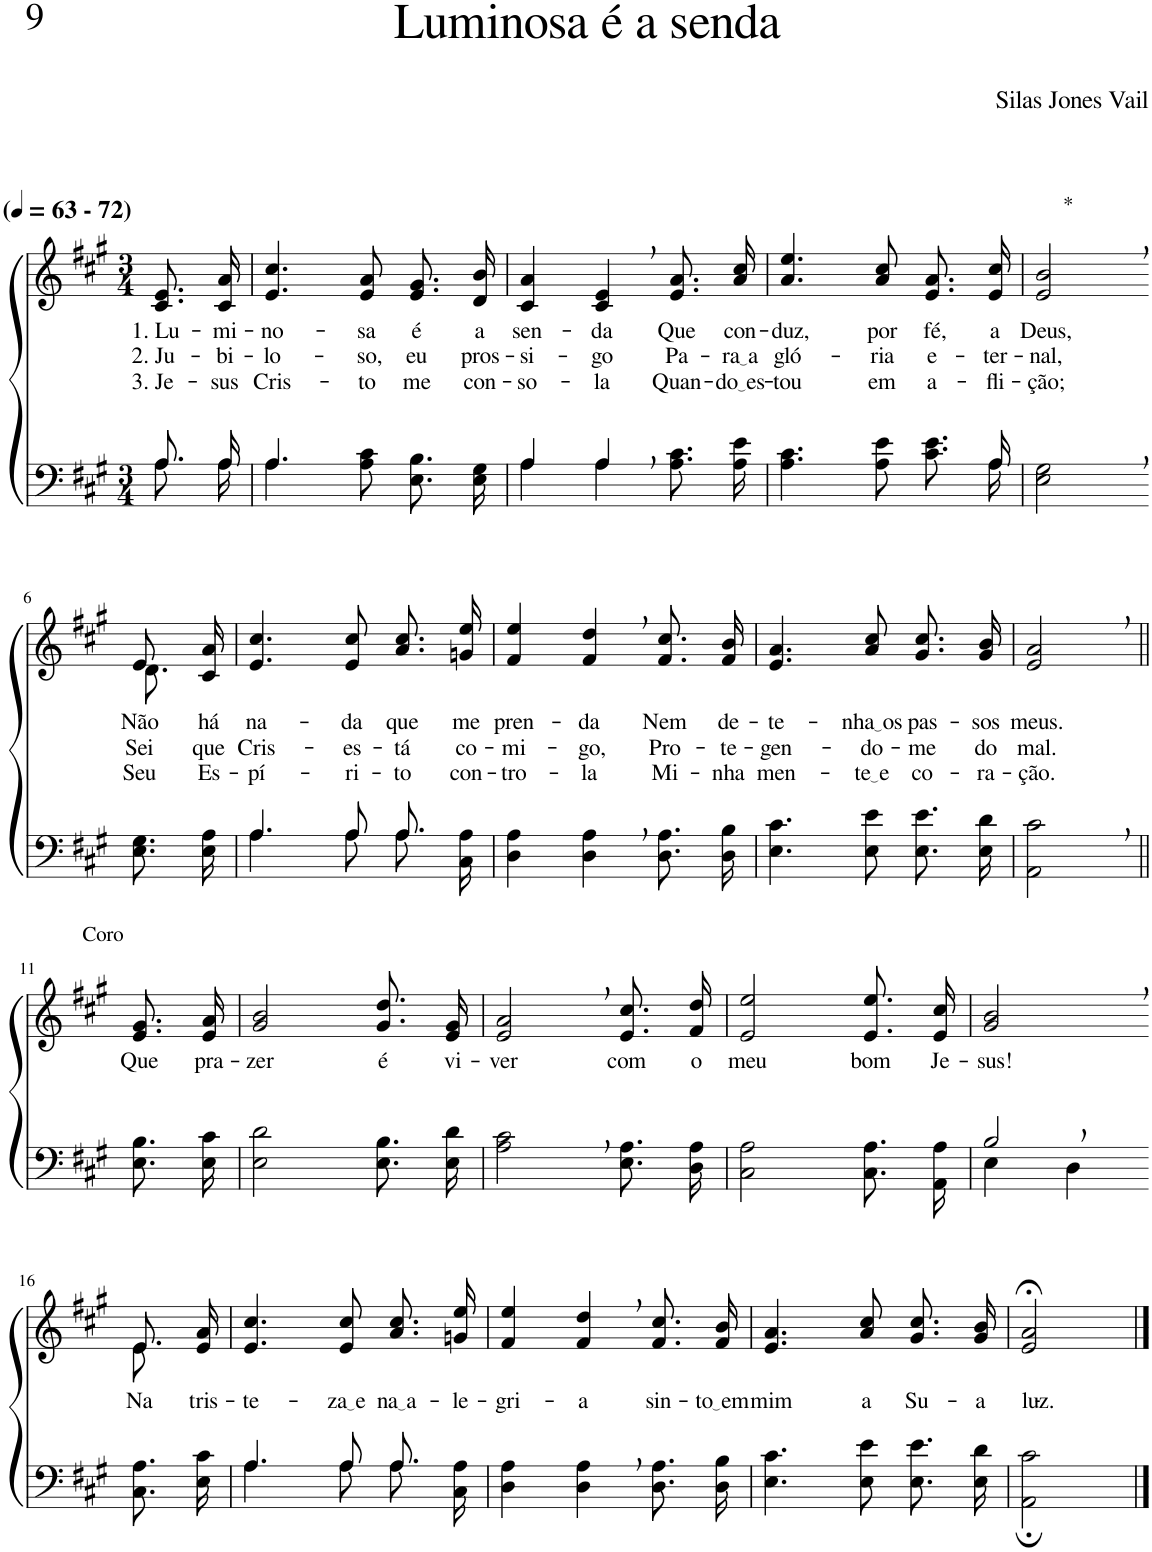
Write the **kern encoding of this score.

**kern	**kern	**text	**text	**text
*part2	*part1	*part1	*part1	*part1
*staff2	*staff1	*staff1	*staff1	*staff1
*I"Parte III e IV	*I"Parte I e II	*	*	*
*clefF4	*clefG2	*	*	*
*Trd1c2	*Trd1c2	*	*	*
*k[f#c#g#]	*k[f#c#g#]	*	*	*
*M3/4	*M3/4	*	*	*
*MM63	*MM63	*	*	*
=1	=1	=1	=1	=1
*^	*	*	*	*
!	!	!LO:TX:a:B:t=(	!	!	!
!	!	!LO:TX:a:B:t=- 72)	!	!	!
!	!	!	!LO:LY:b	!LO:LY:b	!LO:LY:b
8.A/L	8.A\L	8.c#/ 8.e/L	1. Lu-	2. Ju-	3. Je-
!	!	!	!LO:LY:b	!LO:LY:b	!LO:LY:b
16A/Jk	16A\Jk	16c#/ 16a/Jk	-mi-	-bi-	-sus
=2	=2	=2	=2	=2	=2
!	!	!	!LO:LY:b	!LO:LY:b	!LO:LY:b
4.A/	4.A\	4.e/ 4.cc#/	-no-	-lo-	Cris-
!	!	!	!LO:LY:b	!LO:LY:b	!LO:LY:b
4.ryy	8A\ 8c#\	8e/ 8a/	-sa	-so,	-to
!	!	!	!LO:LY:b	!LO:LY:b	!LO:LY:b
.	8.E\ 8.B\L	8.e/ 8.g#/L	é	eu	me
!	!	!	!LO:LY:b	!LO:LY:b	!LO:LY:b
.	16E\ 16G#\Jk	16d/ 16b/Jk	a	pros-	con-
=3	=3	=3	=3	=3	=3
!	!	!	!LO:LY:b	!LO:LY:b	!LO:LY:b
4A\	4A/	4c#/ 4a/	sen-	-si-	-so-
!	!	!	!LO:LY:b	!LO:LY:b	!LO:LY:b
4A,\	4A/	4c#/, 4e/,	-da	-go	-la
!	!	!	!LO:LY:b	!LO:LY:b	!LO:LY:b
8.A\ 8.c#\L	4ryy	8.e/ 8.a/L	Que	Pa-	Quan-
!	!	!	!LO:LY:b	!LO:LY:b	!LO:LY:b
16A\ 16e\Jk	.	16a/ 16cc#/Jk	con-	ra a	do es
=4	=4	=4	=4	=4	=4
!	!	!	!LO:LY:b	!LO:LY:b	!LO:LY:b
4.A\ 4.c#\	8.ryy	4.a/ 4.ee/	-duz,	gló-	-tou
!	!	!	!LO:LY:b	!LO:LY:b	!LO:LY:b
*v	*v	*	*	*	*
8A\ 8e\	8a/ 8cc#/	por	-ria	em
!	!	!LO:LY:b	!LO:LY:b	!LO:LY:b
8.c#\ 8.e\L	8.e/ 8.a/L	fé,	e-	a-
*^	*	*	*	*
!	!	!	!LO:LY:b	!LO:LY:b	!LO:LY:b
16A\Jk	16A/	16e/ 16cc#/Jk	a	-ter-	-fli-
=5	=5	=5	=5	=5	=5
!	!	!LO:TX:a:t=*	!	!	!
!	!	!	!LO:LY:b	!LO:LY:b	!LO:LY:b
*v	*v	*	*	*	*
2E\, 2G#\,	2e/, 2b/,	Deus,	-nal,	-ção;
!!LO:LB:g=z
=6-	=6-	=6-	=6-	=6-
!	!	!LO:LY:b	!LO:LY:b	!LO:LY:b
*	*^	*	*	*
8.E\ 8.G#\L	8.d/L	8e/	Não	Sei	Seu
.	.	8ryy	.	.	.
!	!	!	!LO:LY:b	!LO:LY:b	!LO:LY:b
16E\ 16A\Jk	16c#/ 16a/Jk	.	há	que	Es-
*	*v	*v	*	*	*
=7	=7	=7	=7	=7
*^	*	*	*	*
!	!	!	!LO:LY:b	!LO:LY:b	!LO:LY:b
4.A/	4.A\	4.e/ 4.cc#/	na-	Cris-	-pí-
!	!	!	!LO:LY:b	!LO:LY:b	!LO:LY:b
8A/	8A\	8e/ 8cc#/	-da	-es-	-ri-
!	!	!	!LO:LY:b	!LO:LY:b	!LO:LY:b
8.A\L	8.A\J	8.a\ 8.cc#\L	que	-tá	-to
!	!	!	!LO:LY:b	!LO:LY:b	!LO:LY:b
16C#\ 16A\Jk	16ryy	16gn\ 16ee\Jk	me	co-	con-
=8	=8	=8	=8	=8	=8
!	!	!	!LO:LY:b	!LO:LY:b	!LO:LY:b
*v	*v	*	*	*	*
4D\ 4A\	4f#/ 4ee/	pren-	-mi-	-tro-
!	!	!LO:LY:b	!LO:LY:b	!LO:LY:b
4D\, 4A\,	4f#/, 4dd/,	-da	-go,	-la
!	!	!LO:LY:b	!LO:LY:b	!LO:LY:b
8.D\ 8.A\L	8.f#/ 8.cc#/L	Nem	Pro-	Mi-
!	!	!LO:LY:b	!LO:LY:b	!LO:LY:b
16D\ 16B\Jk	16f#/ 16b/Jk	de-	-te-	-nha
=9	=9	=9	=9	=9
!	!	!LO:LY:b	!LO:LY:b	!LO:LY:b
4.E\ 4.c#\	4.e/ 4.a/	-te-	-gen-	men-
!	!	!LO:LY:b	!LO:LY:b	!LO:LY:b
8E\ 8e\	8a/ 8cc#/	nha os	-do-	te e
!	!	!LO:LY:b	!LO:LY:b	!LO:LY:b
8.E\ 8.e\L	8.g#/ 8.cc#/L	pas-	-me	co-
!	!	!LO:LY:b	!LO:LY:b	!LO:LY:b
16E\ 16d\Jk	16g#/ 16b/Jk	-sos	do	-ra-
=10	=10	=10	=10	=10
!	!	!LO:LY:b	!LO:LY:b	!LO:LY:b
2AA\, 2c#\,	2e/, 2a/,	meus.	mal.	-ção.
!!LO:LB:g=z
=11||	=11||	=11||	=11||	=11||
!	!LO:TX:a:t=Coro	!	!	!
!	!	!LO:LY:b	!	!
8.E\ 8.B\L	8.e/ 8.g#/L	Que	.	.
!	!	!LO:LY:b	!	!
16E\ 16c#\Jk	16e/ 16a/Jk	pra-	.	.
=12	=12	=12	=12	=12
!	!	!LO:LY:b	!	!
2E\ 2d\	2g#/ 2b/	-zer	.	.
!	!	!LO:LY:b	!	!
8.E\ 8.B\L	8.g#/ 8.dd/L	é	.	.
!	!	!LO:LY:b	!	!
16E\ 16d\Jk	16e/ 16g#/Jk	vi-	.	.
=13	=13	=13	=13	=13
!	!	!LO:LY:b	!	!
2A\, 2c#\,	2e/, 2a/,	-ver	.	.
!	!	!LO:LY:b	!	!
8.E\ 8.A\L	8.e/ 8.cc#/L	com	.	.
!	!	!LO:LY:b	!	!
16D\ 16A\Jk	16f#/ 16dd/Jk	o	.	.
=14	=14	=14	=14	=14
!	!	!LO:LY:b	!	!
2C#\ 2A\	2e/ 2ee/	meu	.	.
!	!	!LO:LY:b	!	!
8.C#\ 8.A\L	8.e/ 8.ee/L	bom	.	.
!	!	!LO:LY:b	!	!
16AA\ 16A\Jk	16e/ 16cc#/Jk	Je-	.	.
=15	=15	=15	=15	=15
*^	*	*	*	*
!	!	!	!LO:LY:b	!	!
2B,/	4E\	2g#/, 2b/,	-sus!	.	.
.	4D\	.	.	.	.
!!LO:LB:g=z
=16-	=16-	=16-	=16-	=16-	=16-
*	*	*^	*	*	*
!	!	!	!	!LO:LY:b	!	!
*v	*v	*	*	*	*	*
8.C#\ 8.A\L	8.e/L	8.e\	Na	.	.
!	!	!	!LO:LY:b	!	!
16E\ 16c#\Jk	16e/ 16a/Jk	16ryy	tris-	.	.
=17	=17	=17	=17	=17	=17
*^	*	*	*	*	*
!	!	!	!	!LO:LY:b	!	!
*	*	*v	*v	*	*	*
4.A/	4.A\	4.e/ 4.cc#/	-te-	.	.
!	!	!	!LO:LY:b	!	!
8A/	8A\	8e/ 8cc#/	za e	.	.
!	!	!	!LO:LY:b	!	!
8.A/	8.A\L	8.a\ 8.cc#\L	na a	.	.
!	!	!	!LO:LY:b	!	!
16ryy	16C#\ 16A\Jk	16gn\ 16ee\Jk	-le-	.	.
=18	=18	=18	=18	=18	=18
!	!	!	!LO:LY:b	!	!
*v	*v	*	*	*	*
4D\ 4A\	4f#/ 4ee/	-gri-	.	.
!	!	!LO:LY:b	!	!
4D\, 4A\,	4f#/, 4dd/,	-a	.	.
!	!	!LO:LY:b	!	!
8.D\ 8.A\L	8.f#/ 8.cc#/L	sin-	.	.
!	!	!LO:LY:b	!	!
16D\ 16B\Jk	16f#/ 16b/Jk	to em	.	.
=19	=19	=19	=19	=19
!	!	!LO:LY:b	!	!
4.E\ 4.c#\	4.e/ 4.a/	mim	.	.
!	!	!LO:LY:b	!	!
8E\ 8e\	8a/ 8cc#/	a	.	.
!	!	!LO:LY:b	!	!
8.E\ 8.e\L	8.g#/ 8.cc#/L	Su-	.	.
!	!	!LO:LY:b	!	!
16E\ 16d\Jk	16g#/ 16b/Jk	-a	.	.
=20	=20	=20	=20	=20
!	!	!LO:LY:b	!	!
2AA\; 2c#\;	2e/;< 2a/;<	luz.-	.	.
==	==	==	==	==
*-	*-	*-	*-	*-
